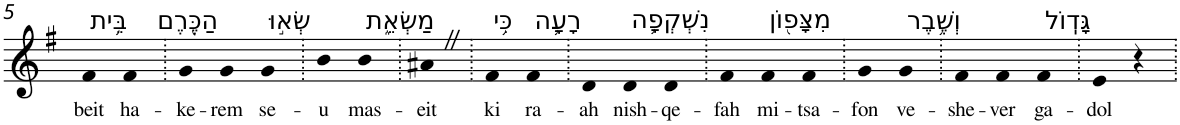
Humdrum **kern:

**kern	**text
*part1	*part1
*staff1	*staff1
*I"Piano	*
*I'Pno	*
!!LO:PB:g=z
*clefG2	*
*k[f#]	*
*G:	*
=5	=5
!LO:TX:a:t=בֵּ֥ית	!
!	!LO:LY:b
4f#	beit
!LO:TX:a:t=הַכֶּ֖רֶם	!
!	!LO:LY:b
4f#	ha-
=6.	=6.
!	!LO:LY:b
4g	-ke-
!	!LO:LY:b
4g	-rem
!LO:TX:a:t=שְׂא֣וּ	!
!	!LO:LY:b
4g	se-
=7.	=7.
!	!LO:LY:b
4b	-u
!LO:TX:a:t=מַשְׂאֵ֑ת	!
!	!LO:LY:b
4b	mas-
=8.	=8.
!	!LO:LY:b
4a#XZ	-eit
=9.	=9.
!LO:TX:a:t=כִּ֥י	!
!	!LO:LY:b
4f#	ki
!LO:TX:a:t=רָעָ֛ה	!
!	!LO:LY:b
4f#	ra-
=10.	=10.
!	!LO:LY:b
4d	-ah
!LO:TX:a:t=נִשְׁקְפָ֥ה	!
!	!LO:LY:b
4d	nish-
!	!LO:LY:b
4d	-qe-
=11.	=11.
!	!LO:LY:b
4f#	-fah
!LO:TX:a:t=מִצָּפ֖וֹן	!
!	!LO:LY:b
4f#	mi-
!	!LO:LY:b
4f#	-tsa-
=12.	=12.
!	!LO:LY:b
4g	-fon
!LO:TX:a:t=וְשֶׁ֥בֶר	!
!	!LO:LY:b
4g	ve-
=13.	=13.
!	!LO:LY:b
4f#	-she-
!	!LO:LY:b
4f#	-ver
!LO:TX:a:t=גָּדֽוֹל	!
!	!LO:LY:b
4f#	ga-
=14.	=14.
!	!LO:LY:b
4e	-dol
4r	.
=.	=.
*-	*-
